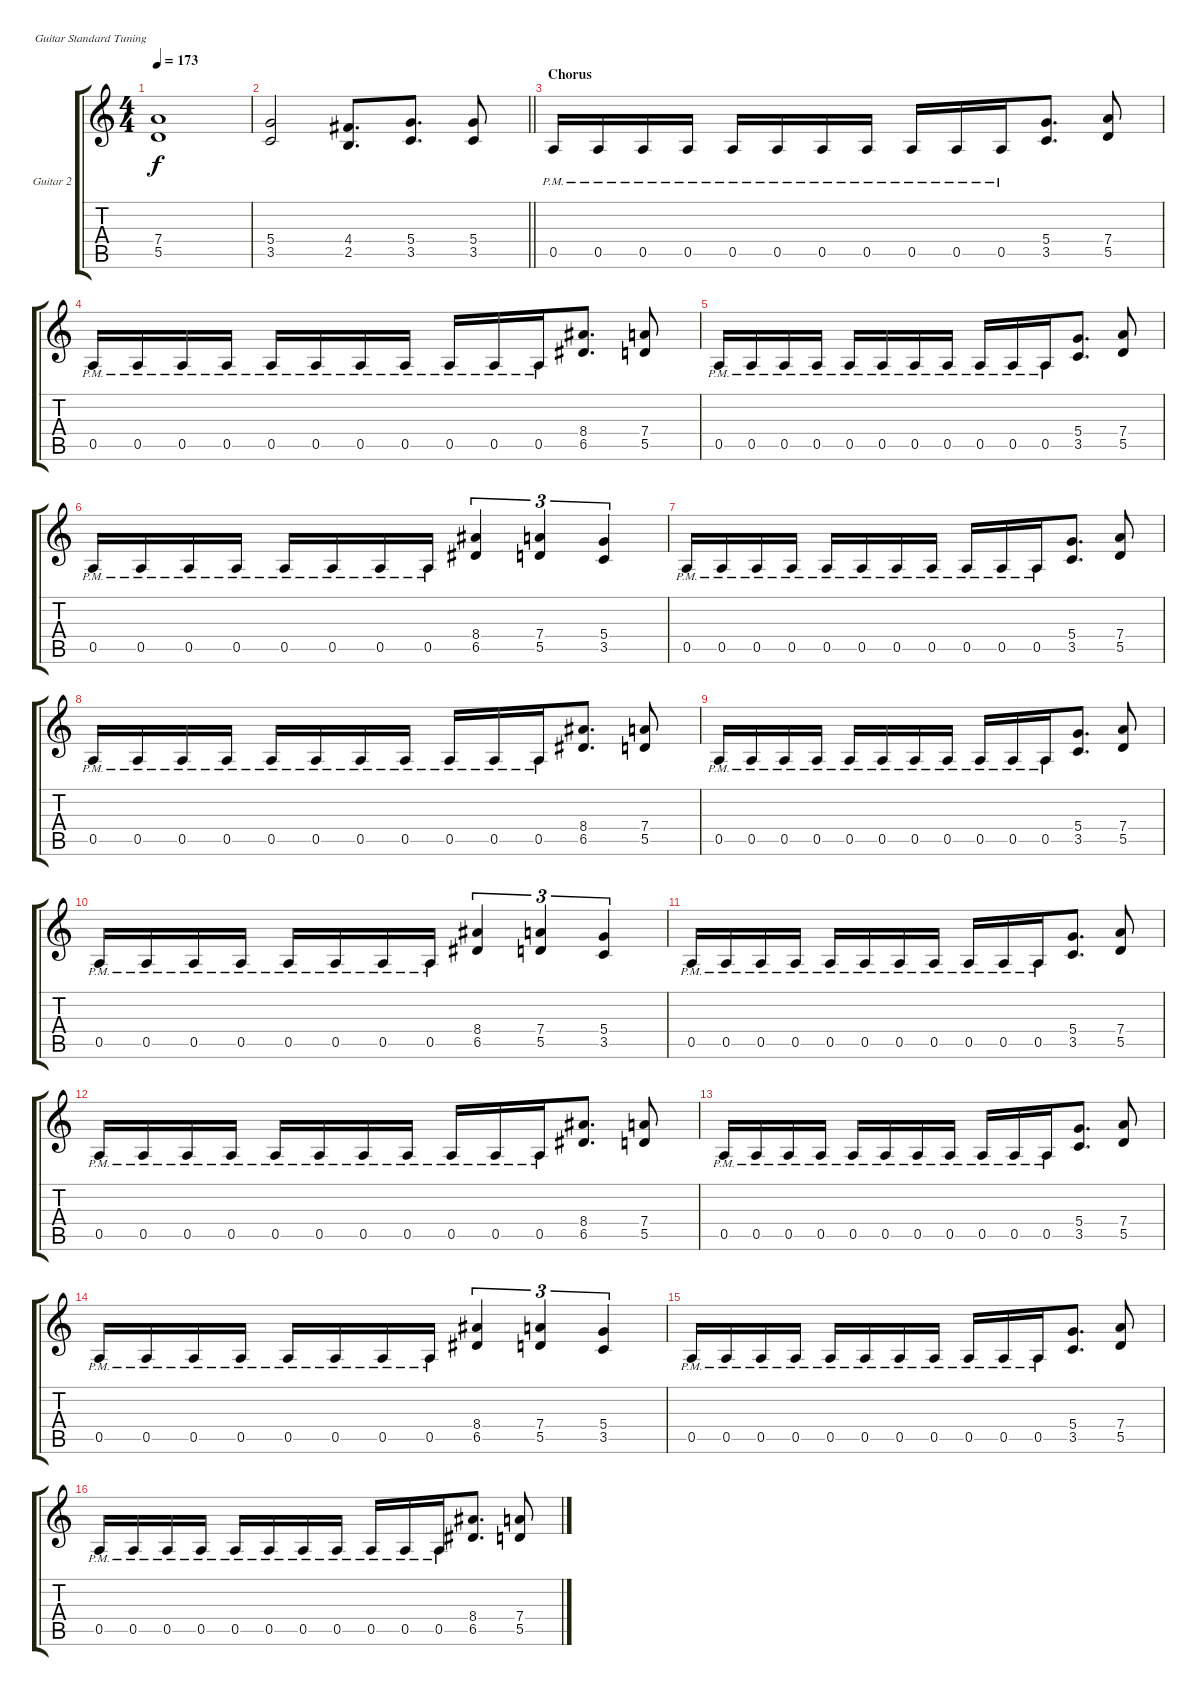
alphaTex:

\bracketExtendMode groupsimilarinstruments
\firstSystemTrackNameOrientation horizontal
\otherSystemsTrackNameOrientation horizontal
\track ("Guitar 2" "Guitar 2") {instrument distortionguitar}
\staff {score tabs}
\tuning (E4 B3 G3 D3 A2 E2)
\ts (4 4)
\tempo 173
\clef g2
\ks c
(7.4 5.5).1{dy f} |
\barLineRight lightlight
(5.4 3.5).2 (4.4 2.5).8{d} (5.4 3.5).8{d} (5.4 3.5).8 |
\section ("" "Chorus")
0.5{pm}.16 0.5{pm}.16 0.5{pm}.16 0.5{pm}.16 0.5{pm}.16 0.5{pm}.16 0.5{pm}.16 0.5{pm}.16 0.5{pm}.16 0.5{pm}.16 0.5{pm}.16 (5.4 3.5).8{d} (7.4 5.5).8 |
0.5{pm}.16 0.5{pm}.16 0.5{pm}.16 0.5{pm}.16 0.5{pm}.16 0.5{pm}.16 0.5{pm}.16 0.5{pm}.16 0.5{pm}.16 0.5{pm}.16 0.5{pm}.16 (8.4 6.5).8{d} (7.4 5.5).8 |
0.5{pm}.16 0.5{pm}.16 0.5{pm}.16 0.5{pm}.16 0.5{pm}.16 0.5{pm}.16 0.5{pm}.16 0.5{pm}.16 0.5{pm}.16 0.5{pm}.16 0.5{pm}.16 (5.4 3.5).8{d} (7.4 5.5).8 |
0.5{pm}.16 0.5{pm}.16 0.5{pm}.16 0.5{pm}.16 0.5{pm}.16 0.5{pm}.16 0.5{pm}.16 0.5{pm}.16 (8.4 6.5).4{tu (3 2)} (7.4 5.5).4{tu (3 2)} (5.4 3.5).4{tu (3 2)} |
0.5{pm}.16 0.5{pm}.16 0.5{pm}.16 0.5{pm}.16 0.5{pm}.16 0.5{pm}.16 0.5{pm}.16 0.5{pm}.16 0.5{pm}.16 0.5{pm}.16 0.5{pm}.16 (5.4 3.5).8{d} (7.4 5.5).8 |
0.5{pm}.16 0.5{pm}.16 0.5{pm}.16 0.5{pm}.16 0.5{pm}.16 0.5{pm}.16 0.5{pm}.16 0.5{pm}.16 0.5{pm}.16 0.5{pm}.16 0.5{pm}.16 (8.4 6.5).8{d} (7.4 5.5).8 |
0.5{pm}.16 0.5{pm}.16 0.5{pm}.16 0.5{pm}.16 0.5{pm}.16 0.5{pm}.16 0.5{pm}.16 0.5{pm}.16 0.5{pm}.16 0.5{pm}.16 0.5{pm}.16 (5.4 3.5).8{d} (7.4 5.5).8 |
0.5{pm}.16 0.5{pm}.16 0.5{pm}.16 0.5{pm}.16 0.5{pm}.16 0.5{pm}.16 0.5{pm}.16 0.5{pm}.16 (8.4 6.5).4{tu (3 2)} (7.4 5.5).4{tu (3 2)} (5.4 3.5).4{tu (3 2)} |
0.5{pm}.16 0.5{pm}.16 0.5{pm}.16 0.5{pm}.16 0.5{pm}.16 0.5{pm}.16 0.5{pm}.16 0.5{pm}.16 0.5{pm}.16 0.5{pm}.16 0.5{pm}.16 (5.4 3.5).8{d} (7.4 5.5).8 |
0.5{pm}.16 0.5{pm}.16 0.5{pm}.16 0.5{pm}.16 0.5{pm}.16 0.5{pm}.16 0.5{pm}.16 0.5{pm}.16 0.5{pm}.16 0.5{pm}.16 0.5{pm}.16 (8.4 6.5).8{d} (7.4 5.5).8 |
0.5{pm}.16 0.5{pm}.16 0.5{pm}.16 0.5{pm}.16 0.5{pm}.16 0.5{pm}.16 0.5{pm}.16 0.5{pm}.16 0.5{pm}.16 0.5{pm}.16 0.5{pm}.16 (5.4 3.5).8{d} (7.4 5.5).8 |
0.5{pm}.16 0.5{pm}.16 0.5{pm}.16 0.5{pm}.16 0.5{pm}.16 0.5{pm}.16 0.5{pm}.16 0.5{pm}.16 (8.4 6.5).4{tu (3 2)} (7.4 5.5).4{tu (3 2)} (5.4 3.5).4{tu (3 2)} |
0.5{pm}.16 0.5{pm}.16 0.5{pm}.16 0.5{pm}.16 0.5{pm}.16 0.5{pm}.16 0.5{pm}.16 0.5{pm}.16 0.5{pm}.16 0.5{pm}.16 0.5{pm}.16 (5.4 3.5).8{d} (7.4 5.5).8 |
0.5{pm}.16 0.5{pm}.16 0.5{pm}.16 0.5{pm}.16 0.5{pm}.16 0.5{pm}.16 0.5{pm}.16 0.5{pm}.16 0.5{pm}.16 0.5{pm}.16 0.5{pm}.16 (8.4 6.5).8{d} (7.4 5.5).8
